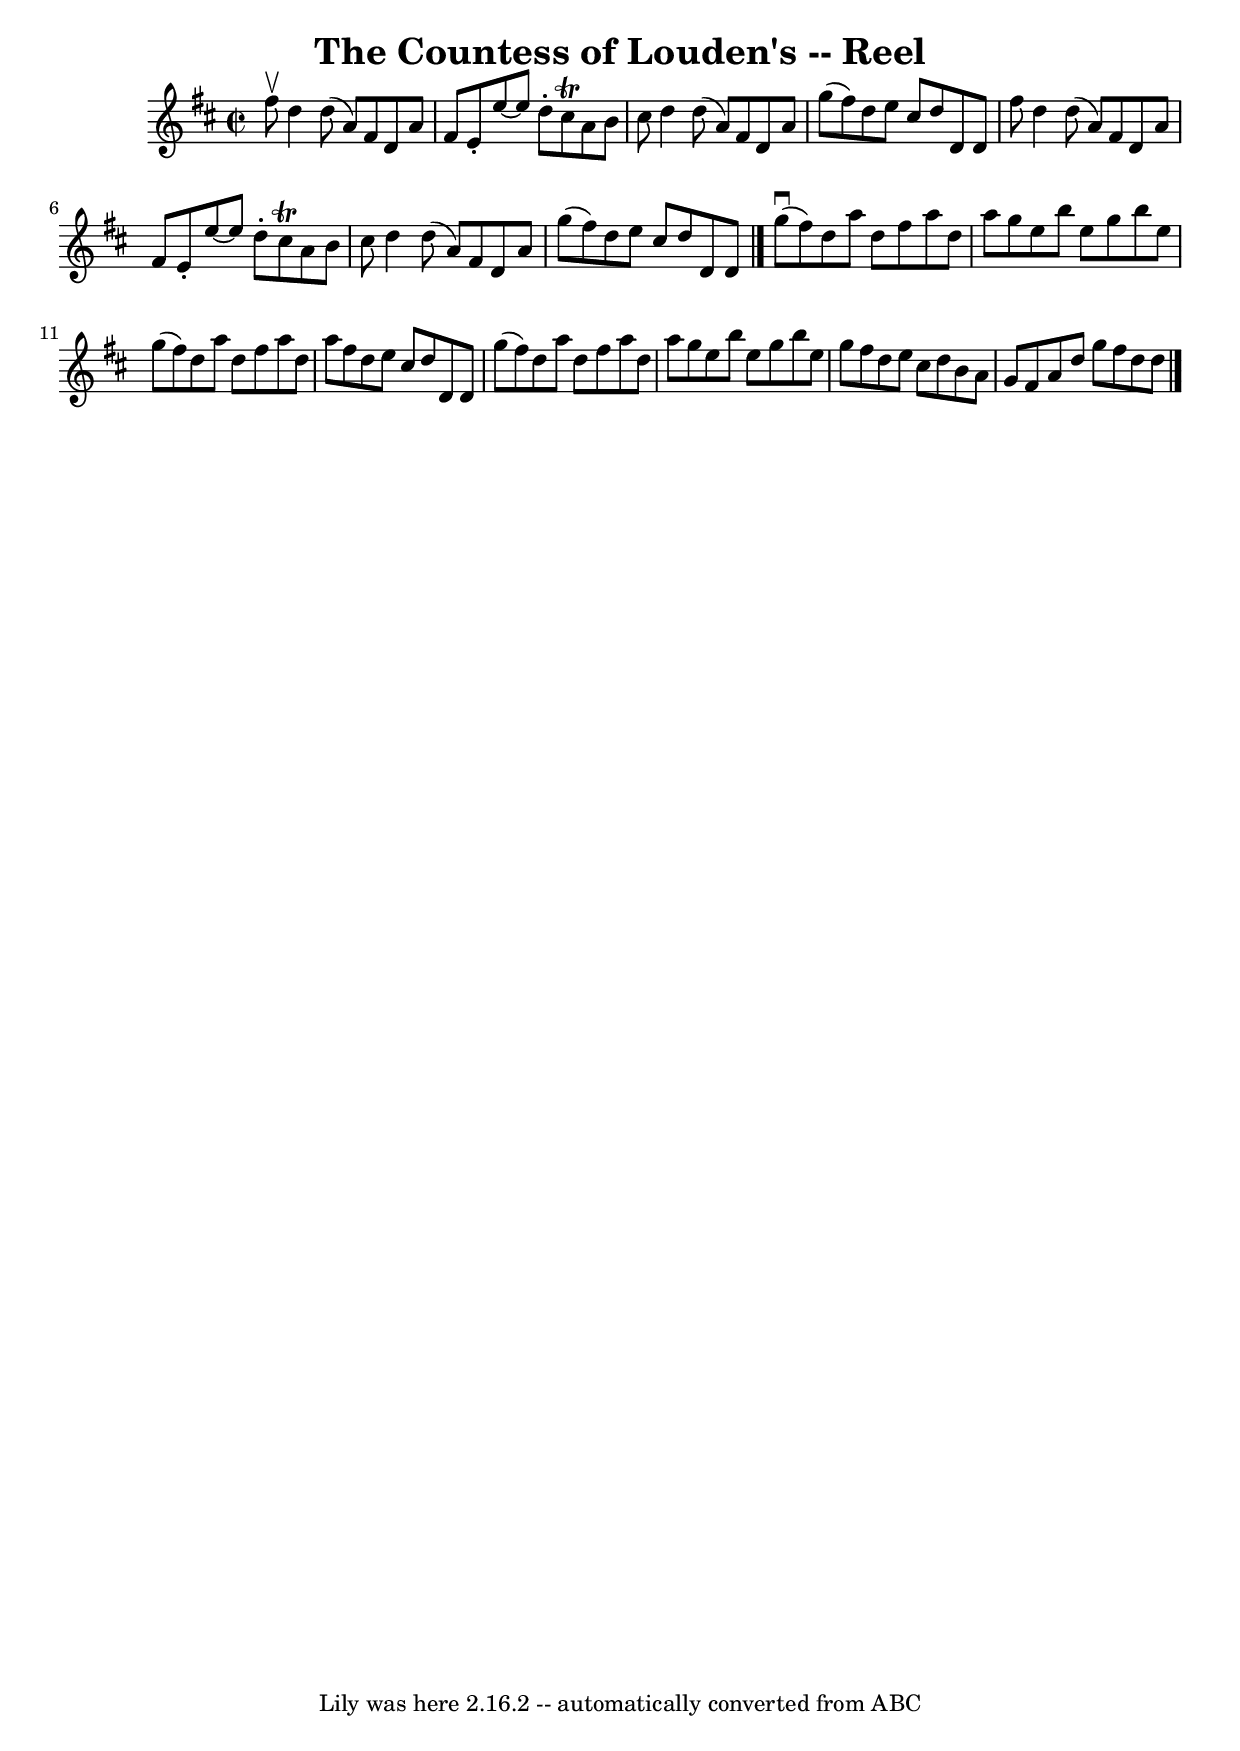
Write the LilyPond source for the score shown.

\version "2.16.2"
\include "Mammoth.ily"
\header {
  %% book = "Ryan's Mammoth Collection"
  crossRefNumber = "1"
  footnotes = ""
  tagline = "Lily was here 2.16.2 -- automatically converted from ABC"
  title = "The Countess of Louden's -- Reel"

}
voicedefault =  {


  \override Staff.TimeSignature #'style = #'C
  \time 2/2 
  \key d \major fis''8^\upbow |
  d''4 d''8 (a'8) 
  fis'8 d'8 a'8 fis'8    |
  e'8 -. e''8   ~ e''8 d''8 
  -. cis''8^\trill a'8 b'8 cis''8    |
  d''4 d''8 (a'8  
  -) fis'8 d'8 a'8 g''8 (|
  fis''8) d''8 e''8    
  cis''8 d''8 d'8 d'8 fis''8    |
  d''4 d''8 (a'8) 
  fis'8 d'8 a'8 fis'8    |
  e'8 -. e''8   ~ e''8 d''8 
  -. cis''8^\trill a'8 b'8 cis''8    |
  d''4 d''8 (a'8  
  -) fis'8 d'8 a'8 g''8 (|
  fis''8) d''8 e''8    
  cis''8 d''8 d'8 d'8    \bar "|." g''8^\downbow(|
  
  fis''8) d''8 a''8 d''8 fis''8 a''8 d''8 a''8    |
  
  g''8 e''8 b''8 e''8 g''8 b''8 e''8 g''8 (|
  
  fis''8) d''8 a''8 d''8 fis''8 a''8 d''8 a''8    |
  
  fis''8 d''8 e''8 cis''8 d''8 d'8 d'8 g''8 (|
  
  fis''8) d''8 a''8 d''8 fis''8 a''8 d''8 a''8    
  |
  g''8 e''8 b''8 e''8 g''8 b''8 e''8 g''8    
  |
  fis''8 d''8 e''8 cis''8 d''8 b'8 a'8 g'8    
  |
  fis'8 a'8 d''8 g''8 fis''8 d''8 d''8    \bar "|."  
  

}

\score{
  <<

    \context Staff="default"
    {
      \voicedefault 
      
    }

  >>
  \layout {
    
  }
  \midi {
  }

}
